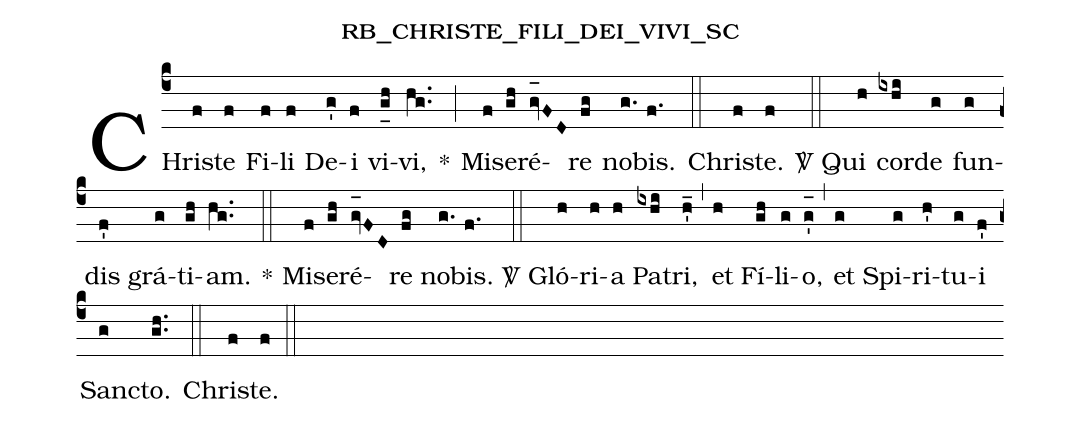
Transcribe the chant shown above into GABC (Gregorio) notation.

name:rb_christe_fili_dei_vivi_sc;
%%
(c4) CHri(f)ste(f) Fi(f)li(f) De(g')i(f) vi(g_[uh:l]h)vi,(hg..) *(;) Mi(f)se(gh)ré(gv_[oh:h]FD)re(fg) no(g.)bis.(f.) (::)
Chri(f)ste.(f) (::)
<sp>V/</sp> Qui(h) cor(ixhi)de(g) fun(g)dis(f') grá(g)ti(gh)am.(hg..) *(::) Mi(f)se(gh)ré(gv_[oh:h]FD)re(fg) no(g.)bis.(f.) (::)
<sp>V/</sp> Gló(h)ri(h)a(h) Pa(ixhi)tri,(h'_) (,) et(h) Fí(gh)li(g)o,(g'_[oh:h]) (,) et(g) Spi(g)ri(h')tu(g)i(f') San(g)cto.(gh..) (::) Chri(f)ste.(f) (::)
